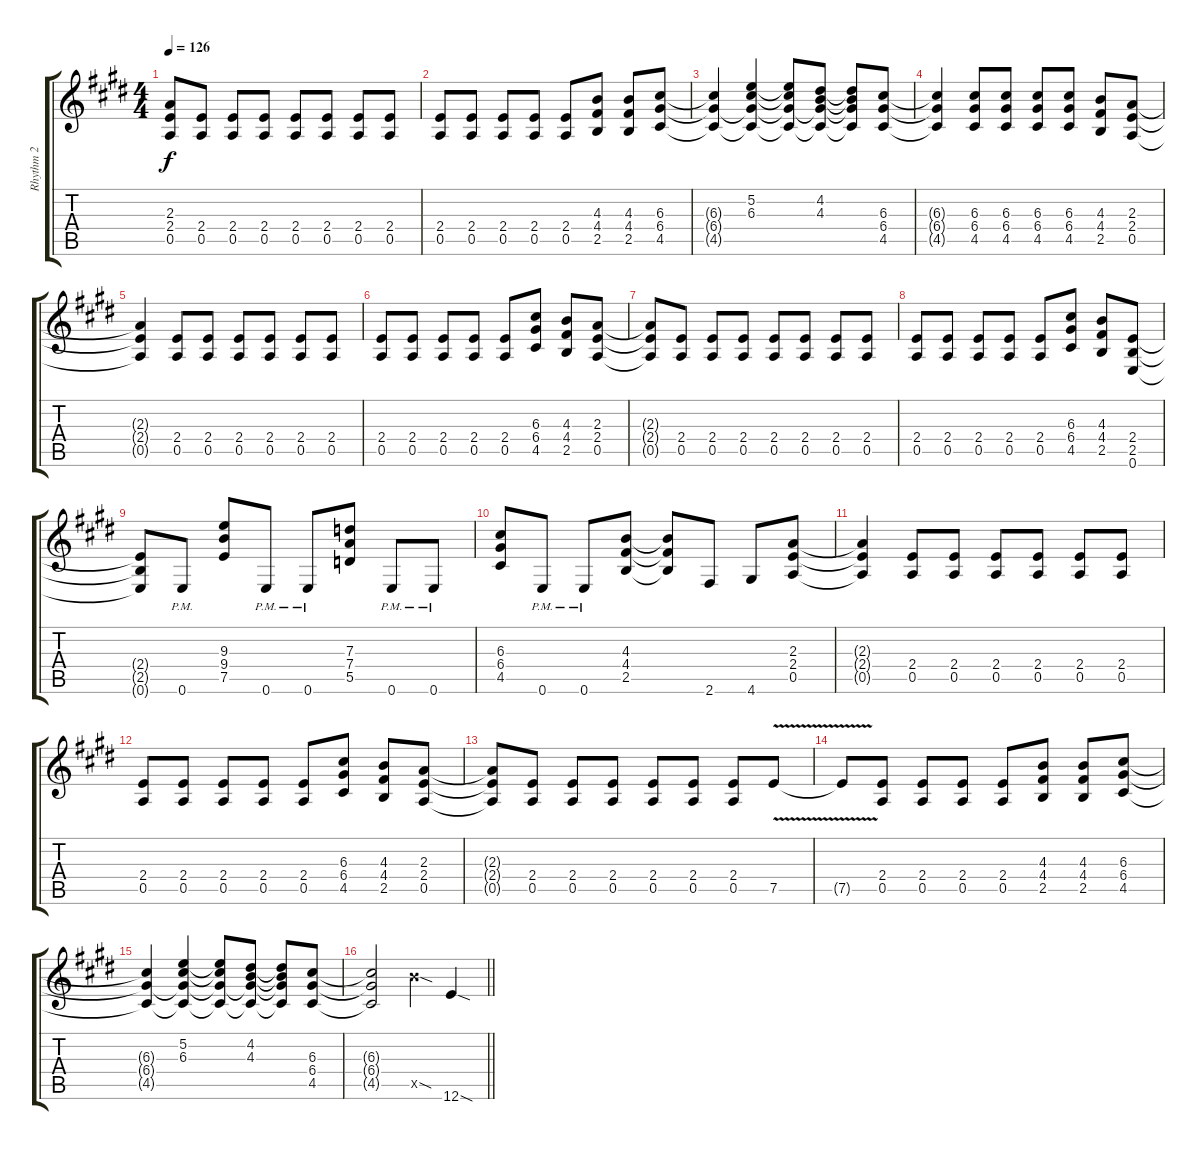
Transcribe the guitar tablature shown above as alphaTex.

\track ("Rhythm 2" "Rhythm 2") {instrument distortionguitar}
\staff {score tabs}
\tuning (E4 B3 G3 D3 A2 E2) {hide}
\ts (4 4)
\tempo 126
\clef g2
\ks e
(2.3{t} 2.4{t} 0.5{t}).8{dy f} (2.4 0.5).8 (2.4 0.5).8 (2.4 0.5).8 (2.4 0.5).8 (2.4 0.5).8 (2.4 0.5).8 (2.4 0.5).8 |
(2.4 0.5).8 (2.4 0.5).8 (2.4 0.5).8 (2.4 0.5).8 (2.4 0.5).8 (4.3 4.4 2.5).8 (4.3 4.4 2.5).8 (6.3 6.4 4.5).8 |
(6.3{t} 6.4{t} 4.5{t}).4 (5.2 6.3 6.4{t} 4.5{t}).4 (5.2{t} 6.3{t} 6.4{t} 4.5{t}).8 (4.2 4.3 6.4{t} 4.5{t}).8 (4.2{t} 4.3{t} 6.4{t} 4.5{t}).8 (6.3 6.4 4.5).8 |
(6.3{t} 6.4{t} 4.5{t}).4 (6.3 6.4 4.5).8 (6.3 6.4 4.5).8 (6.3 6.4 4.5).8 (6.3 6.4 4.5).8 (4.3 4.4 2.5).8 (2.3 2.4 0.5).8 |
(2.3{t} 2.4{t} 0.5{t}).4 (2.4 0.5).8 (2.4 0.5).8 (2.4 0.5).8 (2.4 0.5).8 (2.4 0.5).8 (2.4 0.5).8 |
(2.4 0.5).8 (2.4 0.5).8 (2.4 0.5).8 (2.4 0.5).8 (2.4 0.5).8 (6.3 6.4 4.5).8 (4.3 4.4 2.5).8 (2.3 2.4 0.5).8 |
(2.3{t} 2.4{t} 0.5{t}).8 (2.4 0.5).8 (2.4 0.5).8 (2.4 0.5).8 (2.4 0.5).8 (2.4 0.5).8 (2.4 0.5).8 (2.4 0.5).8 |
(2.4 0.5).8 (2.4 0.5).8 (2.4 0.5).8 (2.4 0.5).8 (2.4 0.5).8 (6.3 6.4 4.5).8 (4.3 4.4 2.5).8 (2.4 2.5 0.6).8 |
(2.4{t} 2.5{t} 0.6{t}).8 0.6{pm}.8 (9.3 9.4 7.5).8 0.6{pm}.8 0.6{pm}.8 (7.3 7.4 5.5).8 0.6{pm}.8 0.6{pm}.8 |
(6.3 6.4 4.5).8 0.6{pm}.8 0.6{pm}.8 (4.3 4.4 2.5).8 (4.3{t} 4.4{t} 2.5{t}).8 2.6.8 4.6.8 (2.3 2.4 0.5).8 |
(2.3{t} 2.4{t} 0.5{t}).4 (2.4 0.5).8 (2.4 0.5).8 (2.4 0.5).8 (2.4 0.5).8 (2.4 0.5).8 (2.4 0.5).8 |
(2.4 0.5).8 (2.4 0.5).8 (2.4 0.5).8 (2.4 0.5).8 (2.4 0.5).8 (6.3 6.4 4.5).8 (4.3 4.4 2.5).8 (2.3 2.4 0.5).8 |
(2.3{t} 2.4{t} 0.5{t}).8 (2.4 0.5).8 (2.4 0.5).8 (2.4 0.5).8 (2.4 0.5).8 (2.4 0.5).8 (2.4 0.5).8 7.5{v}.8 |
7.5{v t}.8 (2.4 0.5).8 (2.4 0.5).8 (2.4 0.5).8 (2.4 0.5).8 (4.3 4.4 2.5).8 (4.3 4.4 2.5).8 (6.3 6.4 4.5).8 |
(6.3{t} 6.4{t} 4.5{t}).4 (5.2 6.3 6.4{t} 4.5{t}).4 (5.2{t} 6.3{t} 6.4{t} 4.5{t}).8 (4.2 4.3 6.4{t} 4.5{t}).8 (4.2{t} 4.3{t} 6.4{t} 4.5{t}).8 (6.3 6.4 4.5).8 |
\barLineRight lightlight
(6.3{t} 6.4{t} 4.5{t}).2 14.5{sod x}.4 12.6{sod}.4
